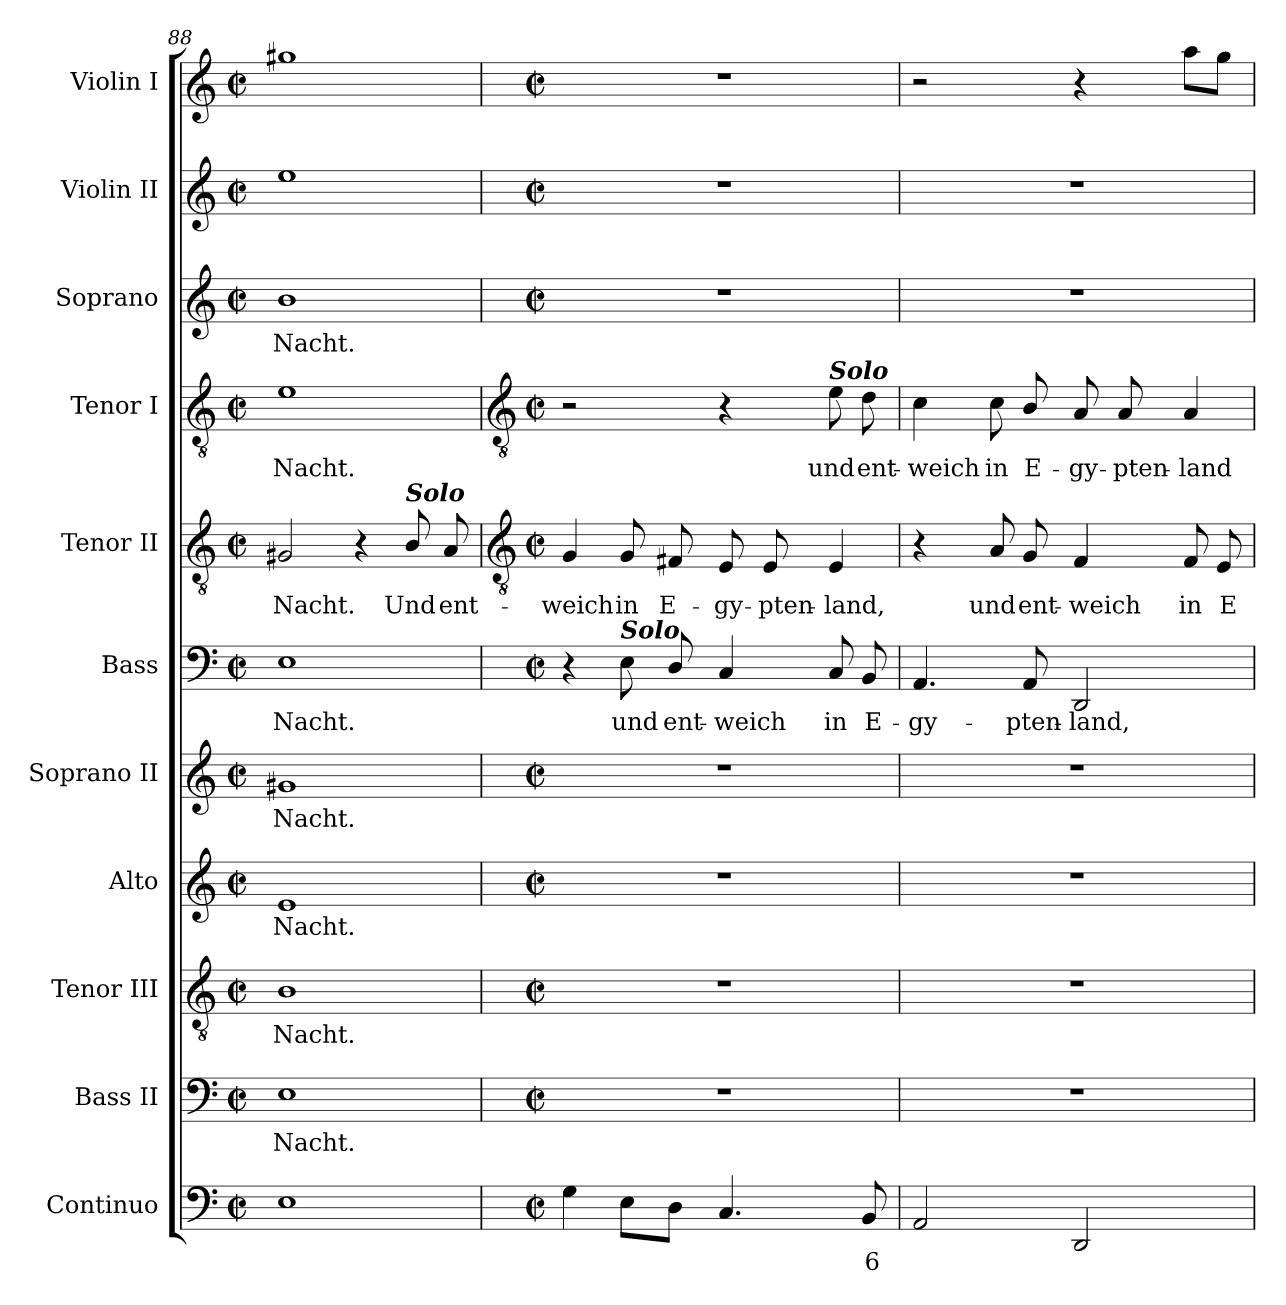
**kern	**text	**kern	**text	**kern	**text	**kern	**text	**kern	**text	**kern	**text	**kern	**text	**kern	**text	**kern	**text	**kern	**kern
*part11	*part11	*part10	*part10	*part9	*part9	*part8	*part8	*part7	*part7	*part6	*part6	*part5	*part5	*part4	*part4	*part3	*part3	*part2	*part1
*staff11	*staff11	*staff10	*staff10	*staff9	*staff9	*staff8	*staff8	*staff7	*staff7	*staff6	*staff6	*staff5	*staff5	*staff4	*staff4	*staff3	*staff3	*staff2	*staff1
*I"Continuo	*	*I"Bass II	*	*I"Tenor III	*	*I"Alto	*	*I"Soprano II	*	*I"Bass	*	*I"Tenor II	*	*I"Tenor I	*	*I"Soprano	*	*I"Violin II	*I"Violin I
*	*	*I'B	*	*I'T	*	*I'A	*	*I'S	*	*I'B	*	*I'T II	*	*I'T I	*	*I'S	*	*I'Vln	*I'Vln
*clefF4	*	*clefF4	*	*clefGv2	*	*clefG2	*	*clefG2	*	*clefF4	*	*clefGv2	*	*clefGv2	*	*clefG2	*	*clefG2	*clefG2
*k[]	*	*k[]	*	*k[]	*	*k[]	*	*k[]	*	*k[]	*	*k[]	*	*k[]	*	*k[]	*	*k[]	*k[]
*C:	*	*C:	*	*C:	*	*C:	*	*C:	*	*C:	*	*C:	*	*C:	*	*C:	*	*C:	*C:
*M2/2	*	*M2/2	*	*M2/2	*	*M2/2	*	*M2/2	*	*M2/2	*	*M2/2	*	*M2/2	*	*M2/2	*	*M2/2	*M2/2
*met(c|)	*	*met(c|)	*	*met(c|)	*	*met(c|)	*	*met(c|)	*	*met(c|)	*	*met(c|)	*	*met(c|)	*	*met(c|)	*	*met(c|)	*met(c|)
=88	=88	=88	=88	=88	=88	=88	=88	=88	=88	=88	=88	=88	=88	=88	=88	=88	=88	=88	=88
!	!	!	!LO:LY:b	!	!LO:LY:b	!	!LO:LY:b	!	!LO:LY:b	!	!LO:LY:b	!	!LO:LY:b	!	!LO:LY:b	!	!LO:LY:b	!	!
1E	.	1E	Nacht.	1B	Nacht.	1e	Nacht.	1g#X	Nacht.	1E	Nacht.	2G#X	Nacht.	1e	Nacht.	1b	Nacht.	1ee	1gg#X
.	.	.	.	.	.	.	.	.	.	.	.	4r	.	.	.	.	.	.	.
!	!	!	!	!	!	!	!	!	!	!	!	!LO:TX:a:Bi:t=Solo	!	!	!	!	!	!	!
!	!	!	!	!	!	!	!	!	!	!	!	!	!LO:LY:b	!	!	!	!	!	!
.	.	.	.	.	.	.	.	.	.	.	.	8B/	Und	.	.	.	.	.	.
!	!	!	!	!	!	!	!	!	!	!	!	!	!LO:LY:b	!	!	!	!	!	!
.	.	.	.	.	.	.	.	.	.	.	.	8A	ent-	.	.	.	.	.	.
!!LO:LB:g=z
=89	=89	=89	=89	=89	=89	=89	=89	=89	=89	=89	=89	=89	=89	=89	=89	=89	=89	=89	=89
*	*	*	*	*	*	*	*	*	*	*	*	*clefGv2	*	*clefGv2	*	*	*	*	*
*M2/2	*	*M2/2	*	*M2/2	*	*M2/2	*	*M2/2	*	*M2/2	*	*M2/2	*	*M2/2	*	*M2/2	*	*M2/2	*M2/2
*met(c|)	*	*met(c|)	*	*met(c|)	*	*met(c|)	*	*met(c|)	*	*met(c|)	*	*met(c|)	*	*met(c|)	*	*met(c|)	*	*met(c|)	*met(c|)
!	!	!	!	!	!	!	!	!	!	!	!	!	!LO:LY:b	!	!	!	!	!	!
4G	.	1r	.	1r	.	1r	.	1r	.	4r	.	4G	-weich	2r	.	1r	.	1r	1r
!	!	!	!	!	!	!	!	!	!	!LO:TX:a:Bi:t=Solo	!	!	!	!	!	!	!	!	!
!	!	!	!	!	!	!	!	!	!	!	!LO:LY:b	!	!LO:LY:b	!	!	!	!	!	!
8EL	.	.	.	.	.	.	.	.	.	8E	und	8G	in	.	.	.	.	.	.
!	!	!	!	!	!	!	!	!	!	!	!LO:LY:b	!	!LO:LY:b	!	!	!	!	!	!
8DJ	.	.	.	.	.	.	.	.	.	8D/	ent-	8F#X	E-	.	.	.	.	.	.
!	!	!	!	!	!	!	!	!	!	!	!LO:LY:b	!	!LO:LY:b	!	!	!	!	!	!
4.C	.	.	.	.	.	.	.	.	.	4C	-weich	8E	-gy-	4r	.	.	.	.	.
!	!	!	!	!	!	!	!	!	!	!	!	!	!LO:LY:b	!	!	!	!	!	!
.	.	.	.	.	.	.	.	.	.	.	.	8E	-pten-	.	.	.	.	.	.
!	!	!	!	!	!	!	!	!	!	!	!	!	!	!LO:TX:a:Bi:t=Solo	!	!	!	!	!
!	!	!	!	!	!	!	!	!	!	!	!LO:LY:b	!	!LO:LY:b	!	!LO:LY:b	!	!	!	!
.	.	.	.	.	.	.	.	.	.	8C	in	4E	-land,	8e	und	.	.	.	.
!	!LO:LY:b	!	!	!	!	!	!	!	!	!	!LO:LY:b	!	!	!	!LO:LY:b	!	!	!	!
8BBL	6	.	.	.	.	.	.	.	.	8BB	E-	.	.	8d	ent-	.	.	.	.
=90	=90	=90	=90	=90	=90	=90	=90	=90	=90	=90	=90	=90	=90	=90	=90	=90	=90	=90	=90
!	!	!	!	!	!	!	!	!	!	!	!LO:LY:b	!	!	!	!LO:LY:b	!	!	!	!
2AA	.	1r	.	1r	.	1r	.	1r	.	4.AA	-gy-	4r	.	4c	-weich	1r	.	1r	2r
!	!	!	!	!	!	!	!	!	!	!	!	!	!LO:LY:b	!	!LO:LY:b	!	!	!	!
.	.	.	.	.	.	.	.	.	.	.	.	8A	und	8c	in	.	.	.	.
!	!	!	!	!	!	!	!	!	!	!	!LO:LY:b	!	!LO:LY:b	!	!LO:LY:b	!	!	!	!
.	.	.	.	.	.	.	.	.	.	8AA	-pten-	8G	ent-	8B/	E-	.	.	.	.
!	!	!	!	!	!	!	!	!	!	!	!LO:LY:b	!	!LO:LY:b	!	!LO:LY:b	!	!	!	!
2DD	.	.	.	.	.	.	.	.	.	2DD	-land,	4F	-weich	8A	-gy-	.	.	.	4r
!	!	!	!	!	!	!	!	!	!	!	!	!	!	!	!LO:LY:b	!	!	!	!
.	.	.	.	.	.	.	.	.	.	.	.	.	.	8A	-pten-	.	.	.	.
!	!	!	!	!	!	!	!	!	!	!	!	!	!LO:LY:b	!	!LO:LY:b	!	!	!	!
.	.	.	.	.	.	.	.	.	.	.	.	8F	in	4A	-land	.	.	.	8aaL
!	!	!	!	!	!	!	!	!	!	!	!	!	!LO:LY:b	!	!	!	!	!	!
.	.	.	.	.	.	.	.	.	.	.	.	8E	E-	.	.	.	.	.	8ggJ
=	=	=	=	=	=	=	=	=	=	=	=	=	=	=	=	=	=	=	=
*-	*-	*-	*-	*-	*-	*-	*-	*-	*-	*-	*-	*-	*-	*-	*-	*-	*-	*-	*-
